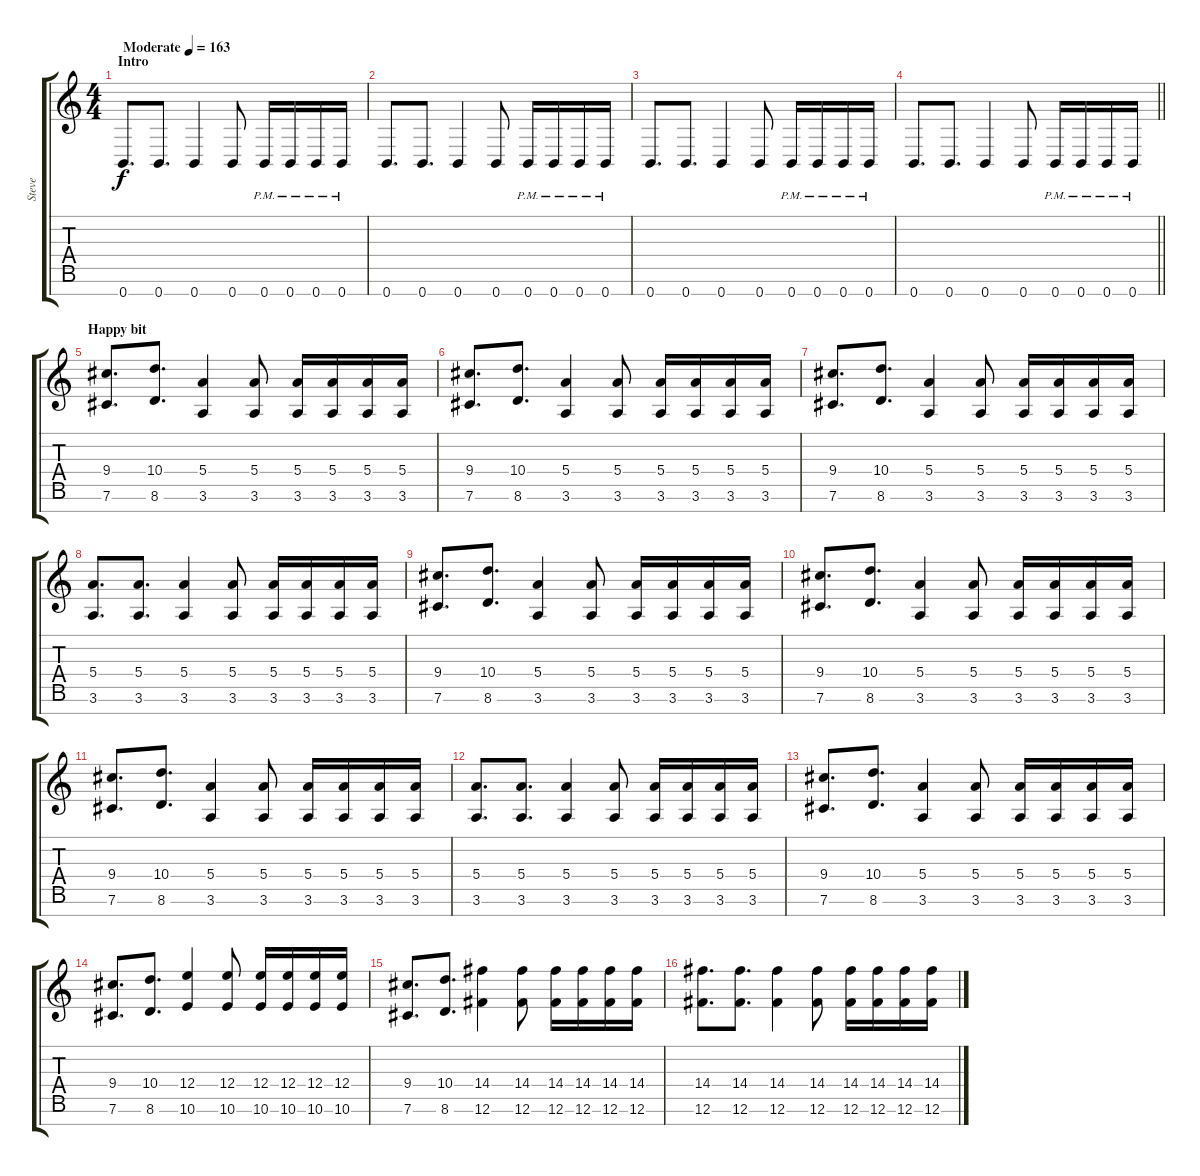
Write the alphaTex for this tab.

\track ("Steve" "Steve") {instrument distortionguitar}
\staff {score tabs}
\tuning (Gb4 Db4 Ab3 E3 B2 Gb2 B1) {hide}
\ts (4 4)
\section ("" "Intro")
\tempo (163 "Moderate")
\clef g2
\ks c
0.7.8{d dy f instrument distortionguitar} 0.7.8{d} 0.7.4 0.7.8 0.7{pm}.16 0.7{pm}.16 0.7{pm}.16 0.7{pm}.16 |
0.7.8{d} 0.7.8{d} 0.7.4 0.7.8 0.7{pm}.16 0.7{pm}.16 0.7{pm}.16 0.7{pm}.16 |
0.7.8{d} 0.7.8{d} 0.7.4 0.7.8 0.7{pm}.16 0.7{pm}.16 0.7{pm}.16 0.7{pm}.16 |
\barLineRight lightlight
0.7.8{d} 0.7.8{d} 0.7.4 0.7.8 0.7{pm}.16 0.7{pm}.16 0.7{pm}.16 0.7{pm}.16 |
\section ("" "Happy bit")
(9.4 7.6).8{d} (10.4 8.6).8{d} (5.4 3.6).4 (5.4 3.6).8 (5.4 3.6).16 (5.4 3.6).16 (5.4 3.6).16 (5.4 3.6).16 |
(9.4 7.6).8{d} (10.4 8.6).8{d} (5.4 3.6).4 (5.4 3.6).8 (5.4 3.6).16 (5.4 3.6).16 (5.4 3.6).16 (5.4 3.6).16 |
(9.4 7.6).8{d} (10.4 8.6).8{d} (5.4 3.6).4 (5.4 3.6).8 (5.4 3.6).16 (5.4 3.6).16 (5.4 3.6).16 (5.4 3.6).16 |
(5.4 3.6).8{d} (5.4 3.6).8{d} (5.4 3.6).4 (5.4 3.6).8 (5.4 3.6).16 (5.4 3.6).16 (5.4 3.6).16 (5.4 3.6).16 |
(9.4 7.6).8{d} (10.4 8.6).8{d} (5.4 3.6).4 (5.4 3.6).8 (5.4 3.6).16 (5.4 3.6).16 (5.4 3.6).16 (5.4 3.6).16 |
(9.4 7.6).8{d} (10.4 8.6).8{d} (5.4 3.6).4 (5.4 3.6).8 (5.4 3.6).16 (5.4 3.6).16 (5.4 3.6).16 (5.4 3.6).16 |
(9.4 7.6).8{d} (10.4 8.6).8{d} (5.4 3.6).4 (5.4 3.6).8 (5.4 3.6).16 (5.4 3.6).16 (5.4 3.6).16 (5.4 3.6).16 |
(5.4 3.6).8{d} (5.4 3.6).8{d} (5.4 3.6).4 (5.4 3.6).8 (5.4 3.6).16 (5.4 3.6).16 (5.4 3.6).16 (5.4 3.6).16 |
(9.4 7.6).8{d} (10.4 8.6).8{d} (5.4 3.6).4 (5.4 3.6).8 (5.4 3.6).16 (5.4 3.6).16 (5.4 3.6).16 (5.4 3.6).16 |
(9.4 7.6).8{d} (10.4 8.6).8{d} (12.4 10.6).4 (12.4 10.6).8 (12.4 10.6).16 (12.4 10.6).16 (12.4 10.6).16 (12.4 10.6).16 |
(9.4 7.6).8{d} (10.4 8.6).8{d} (14.4 12.6).4 (14.4 12.6).8 (14.4 12.6).16 (14.4 12.6).16 (14.4 12.6).16 (14.4 12.6).16 |
(14.4 12.6).8{d} (14.4 12.6).8{d} (14.4 12.6).4 (14.4 12.6).8 (14.4 12.6).16 (14.4 12.6).16 (14.4 12.6).16 (14.4 12.6).16
